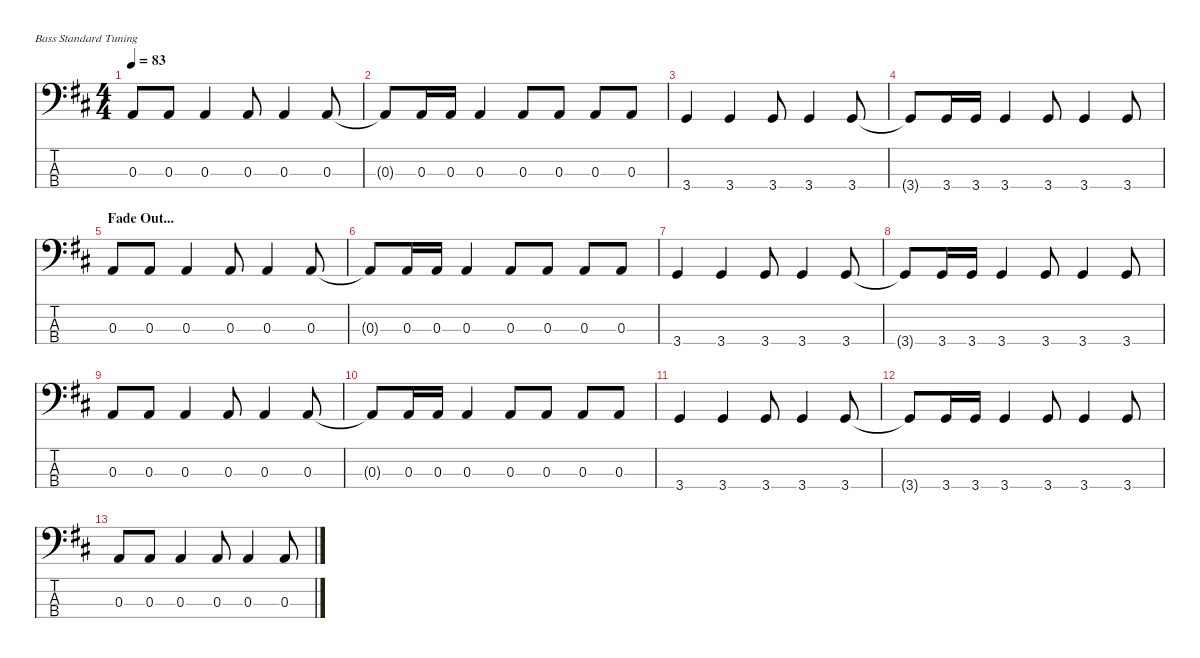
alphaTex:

\defaultSystemsLayout 4
\hideDynamics
\bracketExtendMode nobrackets
\singleTrackTrackNamePolicy hidden
\multiTrackTrackNamePolicy hidden
\otherSystemsTrackNameOrientation horizontal
\track ("Bass " "E-Bass") {defaultSystemsLayout 8 instrument electricbassfinger}
\staff {score tabs}
\tuning (G2 D2 A1 E1)
\ts (4 4)
\tempo 83
\clef f4
\ks d
0.3{acc forcenatural}.8{dy f beam Up} 0.3{acc forcenatural}.8{beam Up} 0.3{acc forcenatural}.4{beam Up} 0.3{acc forcenatural}.8{beam Up} 0.3{acc forcenatural}.4{beam Up} 0.3{acc forcenatural}.8{beam Up} |
0.3{t acc forcenatural}.8{beam Up} 0.3{acc forcenatural}.16{beam Up} 0.3{acc forcenatural}.16{beam Up} 0.3{acc forcenatural}.4{beam Up} 0.3{acc forcenatural}.8{beam Up} 0.3{acc forcenatural}.8{beam Up} 0.3{acc forcenatural}.8{beam Up} 0.3{acc forcenatural}.8{beam Up} |
3.4{acc forcenatural}.4{beam Up} 3.4{acc forcenatural}.4{beam Up} 3.4{acc forcenatural}.8{beam Up} 3.4{acc forcenatural}.4{beam Up} 3.4{acc forcenatural}.8{beam Up} |
3.4{t acc forcenatural}.8{beam Up} 3.4{acc forcenatural}.16{beam Up} 3.4{acc forcenatural}.16{beam Up} 3.4{acc forcenatural}.4{beam Up} 3.4{acc forcenatural}.8{beam Up} 3.4{acc forcenatural}.4{beam Up} 3.4{acc forcenatural}.8{beam Up} |
\section ("" "Fade Out...")
0.3{acc forcenatural}.8{beam Up} 0.3{acc forcenatural}.8{beam Up} 0.3{acc forcenatural}.4{beam Up} 0.3{acc forcenatural}.8{beam Up} 0.3{acc forcenatural}.4{beam Up} 0.3{acc forcenatural}.8{beam Up} |
0.3{t acc forcenatural}.8{beam Up} 0.3{acc forcenatural}.16{beam Up} 0.3{acc forcenatural}.16{beam Up} 0.3{acc forcenatural}.4{beam Up} 0.3{acc forcenatural}.8{beam Up} 0.3{acc forcenatural}.8{beam Up} 0.3{acc forcenatural}.8{beam Up} 0.3{acc forcenatural}.8{beam Up} |
3.4{acc forcenatural}.4{beam Up} 3.4{acc forcenatural}.4{beam Up} 3.4{acc forcenatural}.8{beam Up} 3.4{acc forcenatural}.4{beam Up} 3.4{acc forcenatural}.8{beam Up} |
3.4{t acc forcenatural}.8{beam Up} 3.4{acc forcenatural}.16{beam Up} 3.4{acc forcenatural}.16{beam Up} 3.4{acc forcenatural}.4{beam Up} 3.4{acc forcenatural}.8{beam Up} 3.4{acc forcenatural}.4{beam Up} 3.4{acc forcenatural}.8{beam Up} |
0.3{acc forcenatural}.8{beam Up} 0.3{acc forcenatural}.8{beam Up} 0.3{acc forcenatural}.4{beam Up} 0.3{acc forcenatural}.8{beam Up} 0.3{acc forcenatural}.4{beam Up} 0.3{acc forcenatural}.8{beam Up} |
0.3{t acc forcenatural}.8{beam Up} 0.3{acc forcenatural}.16{beam Up} 0.3{acc forcenatural}.16{beam Up} 0.3{acc forcenatural}.4{beam Up} 0.3{acc forcenatural}.8{beam Up} 0.3{acc forcenatural}.8{beam Up} 0.3{acc forcenatural}.8{beam Up} 0.3{acc forcenatural}.8{beam Up} |
3.4{acc forcenatural}.4{beam Up} 3.4{acc forcenatural}.4{beam Up} 3.4{acc forcenatural}.8{beam Up} 3.4{acc forcenatural}.4{beam Up} 3.4{acc forcenatural}.8{beam Up} |
3.4{t acc forcenatural}.8{beam Up} 3.4{acc forcenatural}.16{beam Up} 3.4{acc forcenatural}.16{beam Up} 3.4{acc forcenatural}.4{beam Up} 3.4{acc forcenatural}.8{beam Up} 3.4{acc forcenatural}.4{beam Up} 3.4{acc forcenatural}.8{beam Up} |
0.3{acc forcenatural}.8{beam Up} 0.3{acc forcenatural}.8{beam Up} 0.3{acc forcenatural}.4{beam Up} 0.3{acc forcenatural}.8{beam Up} 0.3{acc forcenatural}.4{beam Up} 0.3{acc forcenatural}.8{beam Up}
